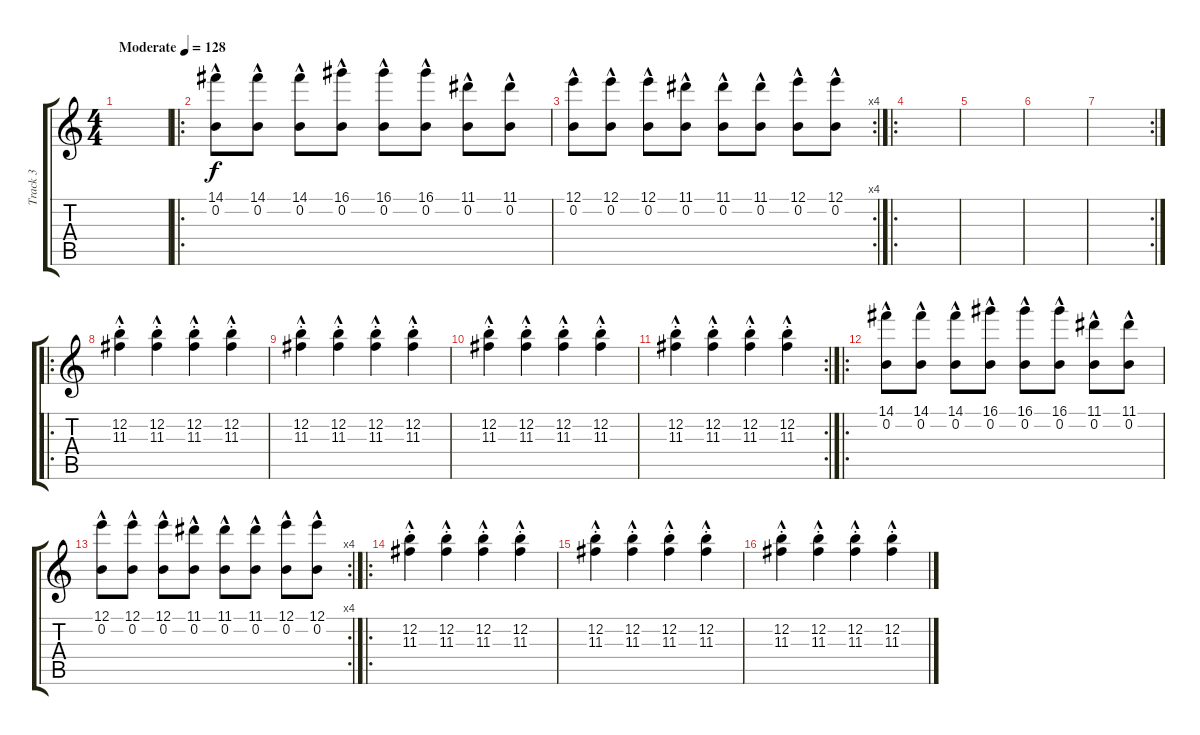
\track ("Track 3" "Track 3") {instrument overdrivenguitar}
\staff {score tabs}
\tuning (E4 B3 G3 D3 A2 E2) {hide}
\ts (4 4)
\tempo (128 "Moderate")
\clef g2
\ks c
|
\ro
(14.1{hac} 0.2{hac}).8 (14.1{hac} 0.2{hac}).8 (14.1{hac} 0.2{hac}).8 (16.1{hac} 0.2{hac}).8 (16.1{hac} 0.2{hac}).8 (16.1{hac} 0.2{hac}).8 (11.1{hac} 0.2{hac}).8 (11.1{hac} 0.2{hac}).8 |
\rc 4
(12.1{hac} 0.2{hac}).8 (12.1{hac} 0.2{hac}).8 (12.1{hac} 0.2{hac}).8 (11.1{hac} 0.2{hac}).8 (11.1{hac} 0.2{hac}).8 (11.1{hac} 0.2{hac}).8 (12.1{hac} 0.2{hac}).8 (12.1{hac} 0.2{hac}).8 |
\ro
|
|
|
\rc 2
|
\ro
(12.2{hac st} 11.3{hac st}).4 (12.2{hac st} 11.3{hac st}).4 (12.2{hac st} 11.3{hac st}).4 (12.2{hac st} 11.3{hac st}).4 |
(12.2{hac st} 11.3{hac st}).4 (12.2{hac st} 11.3{hac st}).4 (12.2{hac st} 11.3{hac st}).4 (12.2{hac st} 11.3{hac st}).4 |
(12.2{hac st} 11.3{hac st}).4 (12.2{hac st} 11.3{hac st}).4 (12.2{hac st} 11.3{hac st}).4 (12.2{hac st} 11.3{hac st}).4 |
\rc 2
(12.2{hac st} 11.3{hac st}).4 (12.2{hac st} 11.3{hac st}).4 (12.2{hac st} 11.3{hac st}).4 (12.2{hac st} 11.3{hac st}).4 |
\ro
(14.1{hac} 0.2{hac}).8 (14.1{hac} 0.2{hac}).8 (14.1{hac} 0.2{hac}).8 (16.1{hac} 0.2{hac}).8 (16.1{hac} 0.2{hac}).8 (16.1{hac} 0.2{hac}).8 (11.1{hac} 0.2{hac}).8 (11.1{hac} 0.2{hac}).8 |
\rc 4
(12.1{hac} 0.2{hac}).8 (12.1{hac} 0.2{hac}).8 (12.1{hac} 0.2{hac}).8 (11.1{hac} 0.2{hac}).8 (11.1{hac} 0.2{hac}).8 (11.1{hac} 0.2{hac}).8 (12.1{hac} 0.2{hac}).8 (12.1{hac} 0.2{hac}).8 |
\ro
(12.2{hac st} 11.3{hac st}).4 (12.2{hac st} 11.3{hac st}).4 (12.2{hac st} 11.3{hac st}).4 (12.2{hac st} 11.3{hac st}).4 |
(12.2{hac st} 11.3{hac st}).4 (12.2{hac st} 11.3{hac st}).4 (12.2{hac st} 11.3{hac st}).4 (12.2{hac st} 11.3{hac st}).4 |
(12.2{hac st} 11.3{hac st}).4 (12.2{hac st} 11.3{hac st}).4 (12.2{hac st} 11.3{hac st}).4 (12.2{hac st} 11.3{hac st}).4
